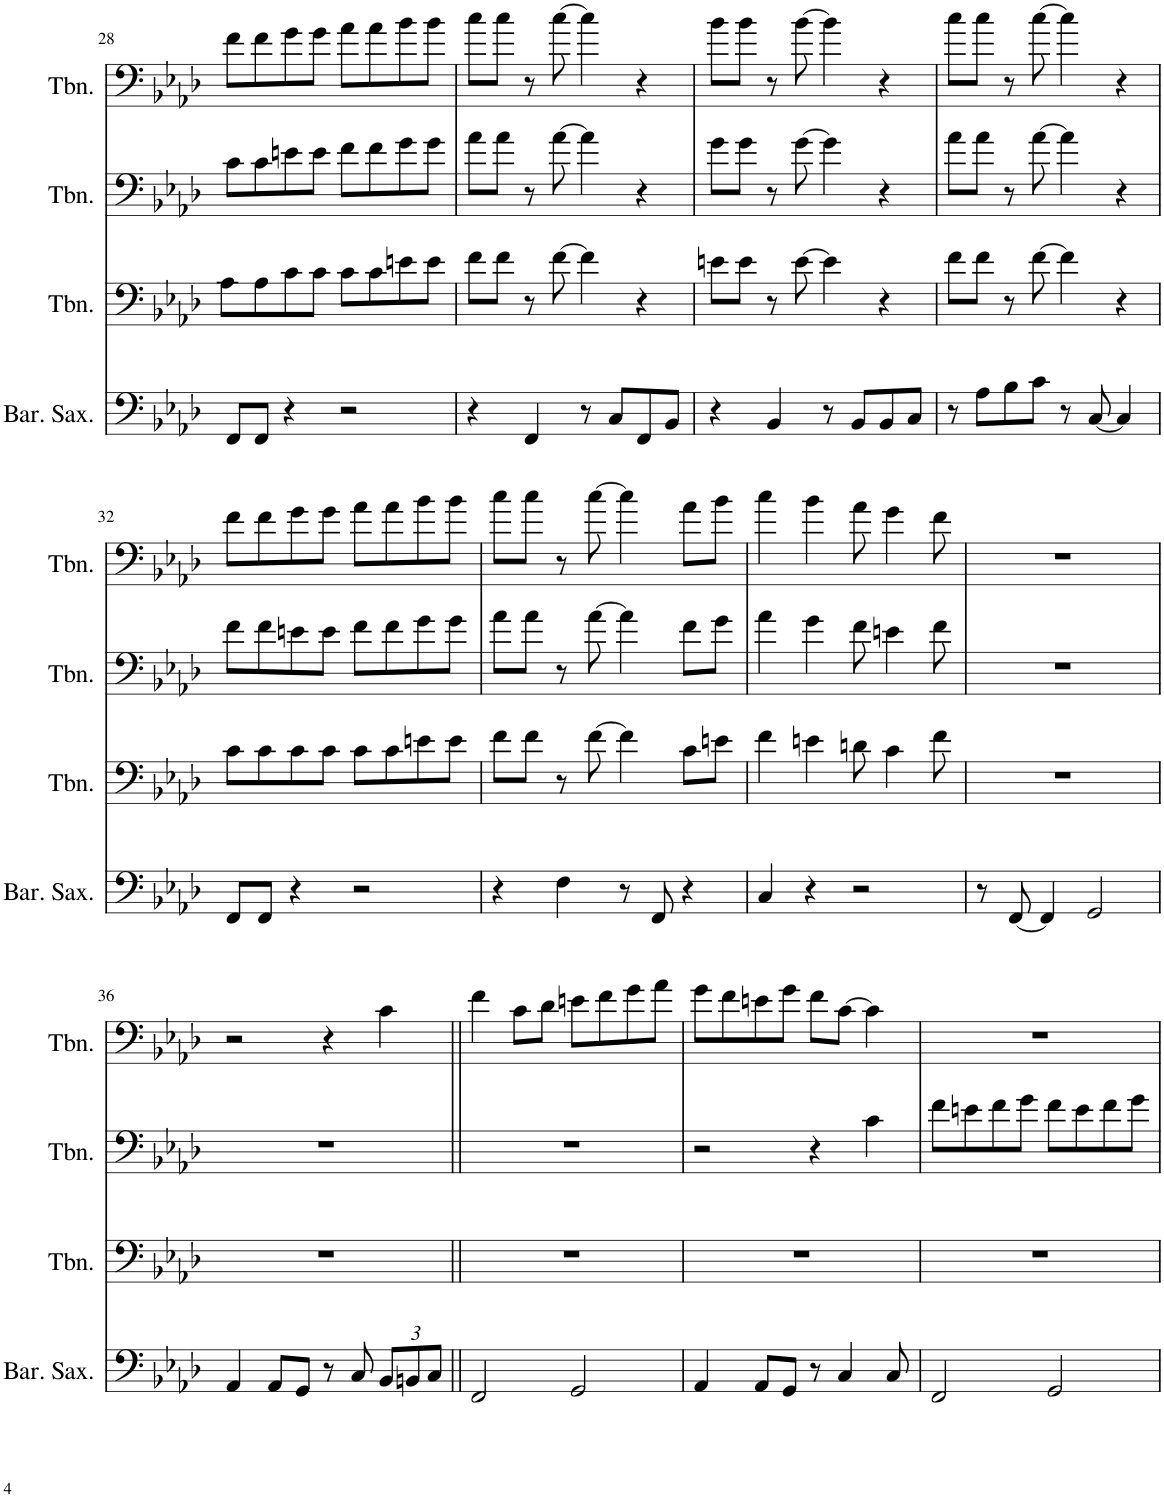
**kern	**kern	**kern	**kern
*part4	*part3	*part2	*part1
*staff4	*staff3	*staff2	*staff1
*I"Baritone Saxophone	*I"Trombone	*I"Trombone	*I"Trombone
*I'Bar. Sax.	*I'Tbn.	*I'Tbn.	*I'Tbn.
!!LO:PB:g=z
*clefF4	*clefF4	*clefF4	*clefF4
*ITrd12c21	*	*	*
*k[b-e-a-d-]	*k[b-e-a-d-]	*k[b-e-a-d-]	*k[b-e-a-d-]
*M4/4	*M4/4	*M4/4	*M4/4
=28	=28	=28	=28
8FF/L	8c\L	8c\L	8f\L
8FF/J	8A-\	8c\	8f\
4r	8c\	8en\	8g\
.	8c\J	8e\J	8g\J
2r	8c\L	8f\L	8a-\L
.	8c\	8f\	8a-\
.	8en\	8g\	8b-\
.	8e\J	8g\J	8b-\J
=29	=29	=29	=29
4r	8f\L	8a-\L	8cc\L
.	8f\J	8a-\J	8cc\J
4FF/	8r	8r	8r
.	[8f\	[8a-\	[8cc\
8r	4f\]	4a-\]	4cc\]
8C/L	.	.	.
8FF/	4r	4r	4r
8BB-/J	.	.	.
=30	=30	=30	=30
4r	8en\L	8g\L	8b-\L
.	8e\J	8g\J	8b-\J
4BB-/	8r	8r	8r
.	[8e\	[8g\	[8b-\
8r	4e\]	4g\]	4b-\]
8BB-/L	.	.	.
8BB-/	4r	4r	4r
8C/J	.	.	.
=31	=31	=31	=31
8r	8f\L	8a-\L	8cc\L
8A-\L	8f\J	8a-\J	8cc\J
8B-\	8r	8r	8r
8c\J	[8f\	[8a-\	[8cc\
8r	4f\]	4a-\]	4cc\]
[8C/	.	.	.
4C/]	4r	4r	4r
!!LO:LB:g=z
=32	=32	=32	=32
8FF/L	8c\L	8f\L	8f\L
8FF/J	8c\	8f\	8f\
4r	8c\	8en\	8g\
.	8c\J	8e\J	8g\J
2r	8c\L	8f\L	8a-\L
.	8c\	8f\	8a-\
.	8en\	8g\	8b-\
.	8e\J	8g\J	8b-\J
=33	=33	=33	=33
4r	8f\L	8a-\L	8cc\L
.	8f\J	8a-\J	8cc\J
4F\	8r	8r	8r
.	[8f\	[8a-\	[8cc\
8r	4f\]	4a-\]	4cc\]
8FF/	.	.	.
4r	8c\L	8f\L	8a-\L
.	8en\J	8g\J	8b-\J
=34	=34	=34	=34
4C/	4f\	4a-\	4cc\
4r	4en\	4g\	4b-\
2r	8dn\	8f\	8a-\
.	4c\	4en\	4g\
.	8f\	8f\	8f\
=35	=35	=35	=35
8r	1r	1r	1r
[8FF/	.	.	.
4FF/]	.	.	.
2GG/	.	.	.
!!LO:LB:g=z
=36	=36	=36	=36
4AA-/	1r	1r	2r
8AA-/L	.	.	.
8GG/J	.	.	.
8r	.	.	4r
8C/	.	.	.
*Xbrackettup	*	*	*
12BB-/L	.	.	4c\
12BBn/	.	.	.
12C/J	.	.	.
=37||	=37||	=37||	=37||
2FF/	1r	1r	4f\
.	.	.	8c\L
.	.	.	8d-\J
2GG/	.	.	8en\L
.	.	.	8f\
.	.	.	8g\
.	.	.	8a-\J
=38	=38	=38	=38
4AA-/	1r	2r	8g\L
.	.	.	8f\
8AA-/L	.	.	8en\
8GG/J	.	.	8g\J
8r	.	4r	8f\L
4C/	.	.	[8c\J
.	.	4c\	4c\]
8C/	.	.	.
=39	=39	=39	=39
2FF/	1r	8f\L	1r
.	.	8en\	.
.	.	8f\	.
.	.	8g\J	.
2GG/	.	8f\L	.
.	.	8e\	.
.	.	8f\	.
.	.	8g\J	.
=	=	=	=
*-	*-	*-	*-
